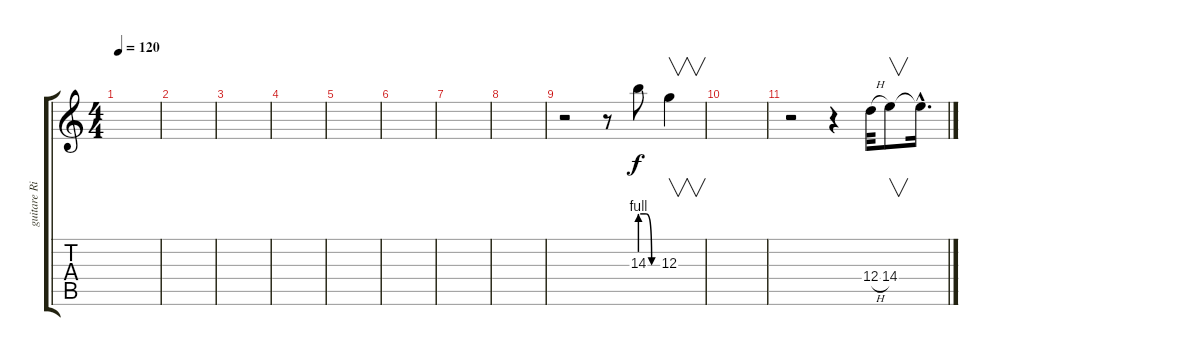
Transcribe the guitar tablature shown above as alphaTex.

\track ("guitare Riffs" "guitare Ri") {instrument electricguitarjazz}
\staff {score tabs}
\tuning (E4 B3 G3 D3 A2 E2) {hide}
\ts (4 4)
\tempo 120
\clef g2
\ks c
|
|
|
|
|
|
|
|
r.2 r.8 14.3{be (custom 0 4 20 4 40 0 60 0)}.8 12.3.4{v} |
|
r.2 r.4 12.4{h}.32 14.4.8{v} 14.4{hac t}.16{d}
